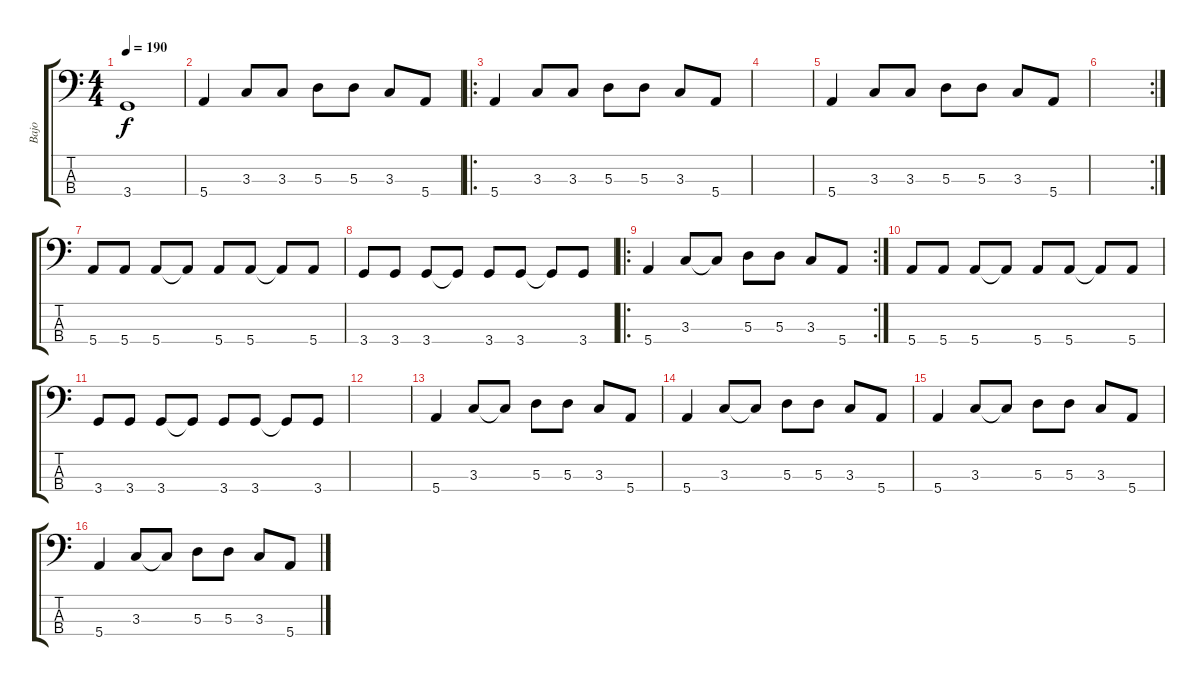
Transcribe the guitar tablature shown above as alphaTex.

\track ("Bajo" "Bajo") {instrument electricbassfinger}
\staff {score tabs}
\tuning (G2 D2 A1 E1) {hide}
\ts (4 4)
\tempo 190
\clef f4
\ks c
3.4.1{dy f} |
5.4.4 3.3.8 3.3.8 5.3.8 5.3.8 3.3.8 5.4.8 |
\ro
5.4.4 3.3.8 3.3.8 5.3.8 5.3.8 3.3.8 5.4.8 |
|
5.4.4 3.3.8 3.3.8 5.3.8 5.3.8 3.3.8 5.4.8 |
\rc 2
|
5.4.8 5.4.8 5.4.8 5.4{t}.8 5.4.8 5.4.8 5.4{t}.8 5.4.8 |
3.4.8 3.4.8 3.4.8 3.4{t}.8 3.4.8 3.4.8 3.4{t}.8 3.4.8 |
\ro
\rc 2
5.4.4 3.3.8 3.3{t}.8 5.3.8 5.3.8 3.3.8 5.4.8 |
5.4.8 5.4.8 5.4.8 5.4{t}.8 5.4.8 5.4.8 5.4{t}.8 5.4.8 |
3.4.8 3.4.8 3.4.8 3.4{t}.8 3.4.8 3.4.8 3.4{t}.8 3.4.8 |
|
5.4.4 3.3.8 3.3{t}.8 5.3.8 5.3.8 3.3.8 5.4.8 |
5.4.4 3.3.8 3.3{t}.8 5.3.8 5.3.8 3.3.8 5.4.8 |
5.4.4 3.3.8 3.3{t}.8 5.3.8 5.3.8 3.3.8 5.4.8 |
5.4.4 3.3.8 3.3{t}.8 5.3.8 5.3.8 3.3.8 5.4.8
